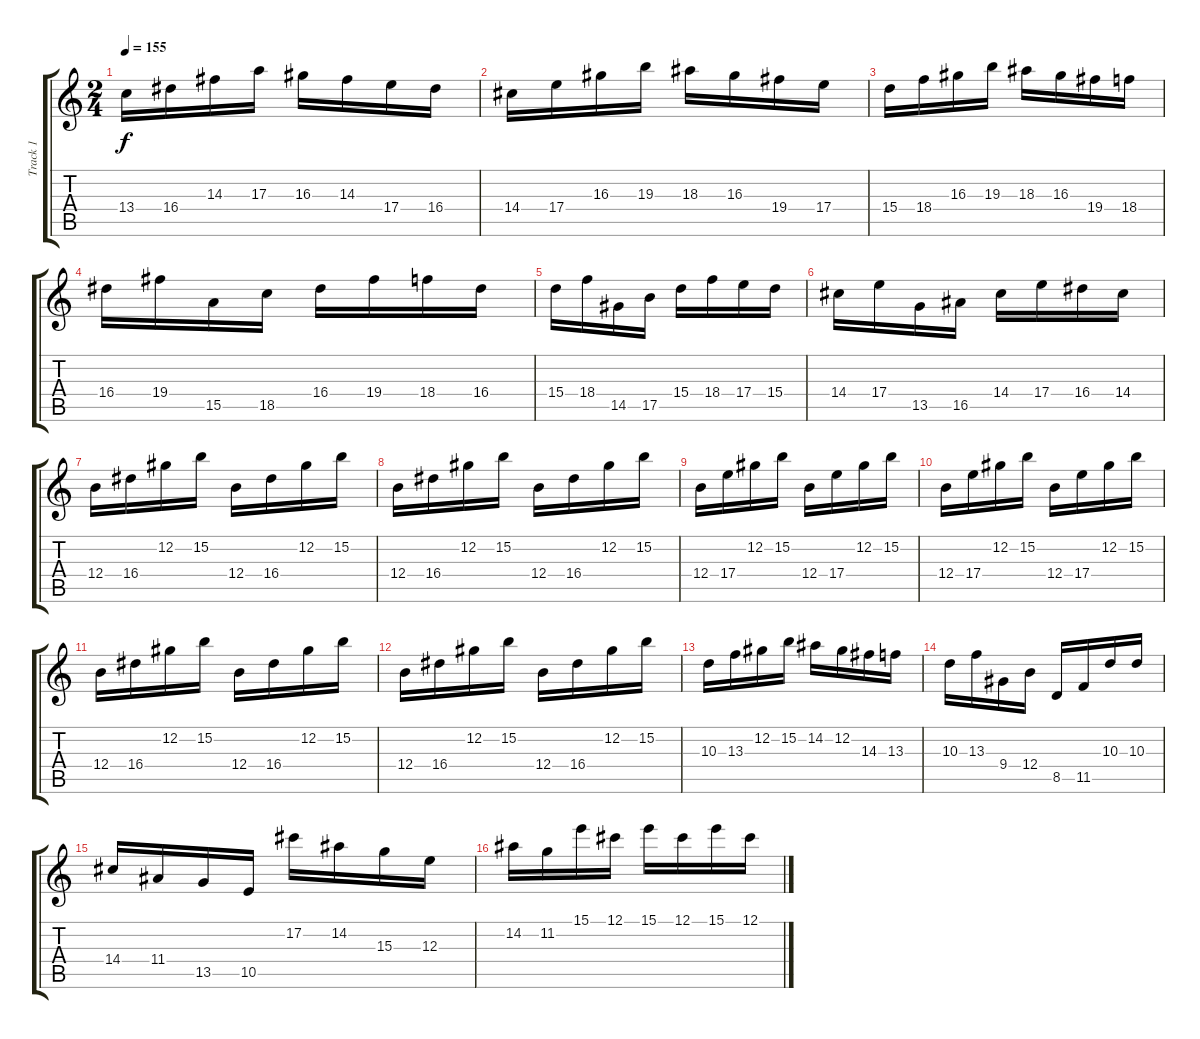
\track ("Track 1" "Track 1") {instrument distortionguitar}
\staff {score tabs}
\tuning (Db4 Ab3 E3 B2 Gb2 B1) {hide}
\ts (2 4)
\tempo 155
\clef g2
\ks c
13.4.16{dy f} 16.4.16 14.3.16 17.3.16 16.3.16 14.3.16 17.4.16 16.4.16 |
14.4.16 17.4.16 16.3.16 19.3.16 18.3.16 16.3.16 19.4.16 17.4.16 |
15.4.16 18.4.16 16.3.16 19.3.16 18.3.16 16.3.16 19.4.16 18.4.16 |
16.4.16 19.4.16 15.5.16 18.5.16 16.4.16 19.4.16 18.4.16 16.4.16 |
15.4.16 18.4.16 14.5.16 17.5.16 15.4.16 18.4.16 17.4.16 15.4.16 |
14.4.16 17.4.16 13.5.16 16.5.16 14.4.16 17.4.16 16.4.16 14.4.16 |
12.4.16 16.4.16 12.2.16 15.2.16 12.4.16 16.4.16 12.2.16 15.2.16 |
12.4.16 16.4.16 12.2.16 15.2.16 12.4.16 16.4.16 12.2.16 15.2.16 |
12.4.16 17.4.16 12.2.16 15.2.16 12.4.16 17.4.16 12.2.16 15.2.16 |
12.4.16 17.4.16 12.2.16 15.2.16 12.4.16 17.4.16 12.2.16 15.2.16 |
12.4.16 16.4.16 12.2.16 15.2.16 12.4.16 16.4.16 12.2.16 15.2.16 |
12.4.16 16.4.16 12.2.16 15.2.16 12.4.16 16.4.16 12.2.16 15.2.16 |
10.3.16 13.3.16 12.2.16 15.2.16 14.2.16 12.2.16 14.3.16 13.3.16 |
10.3.16 13.3.16 9.4.16 12.4.16 8.5.16 11.5.16 10.3.16 10.3.16 |
14.4.16 11.4.16 13.5.16 10.5.16 17.2.16 14.2.16 15.3.16 12.3.16 |
14.2.16 11.2.16 15.1.16 12.1.16 15.1.16 12.1.16 15.1.16 12.1.16
